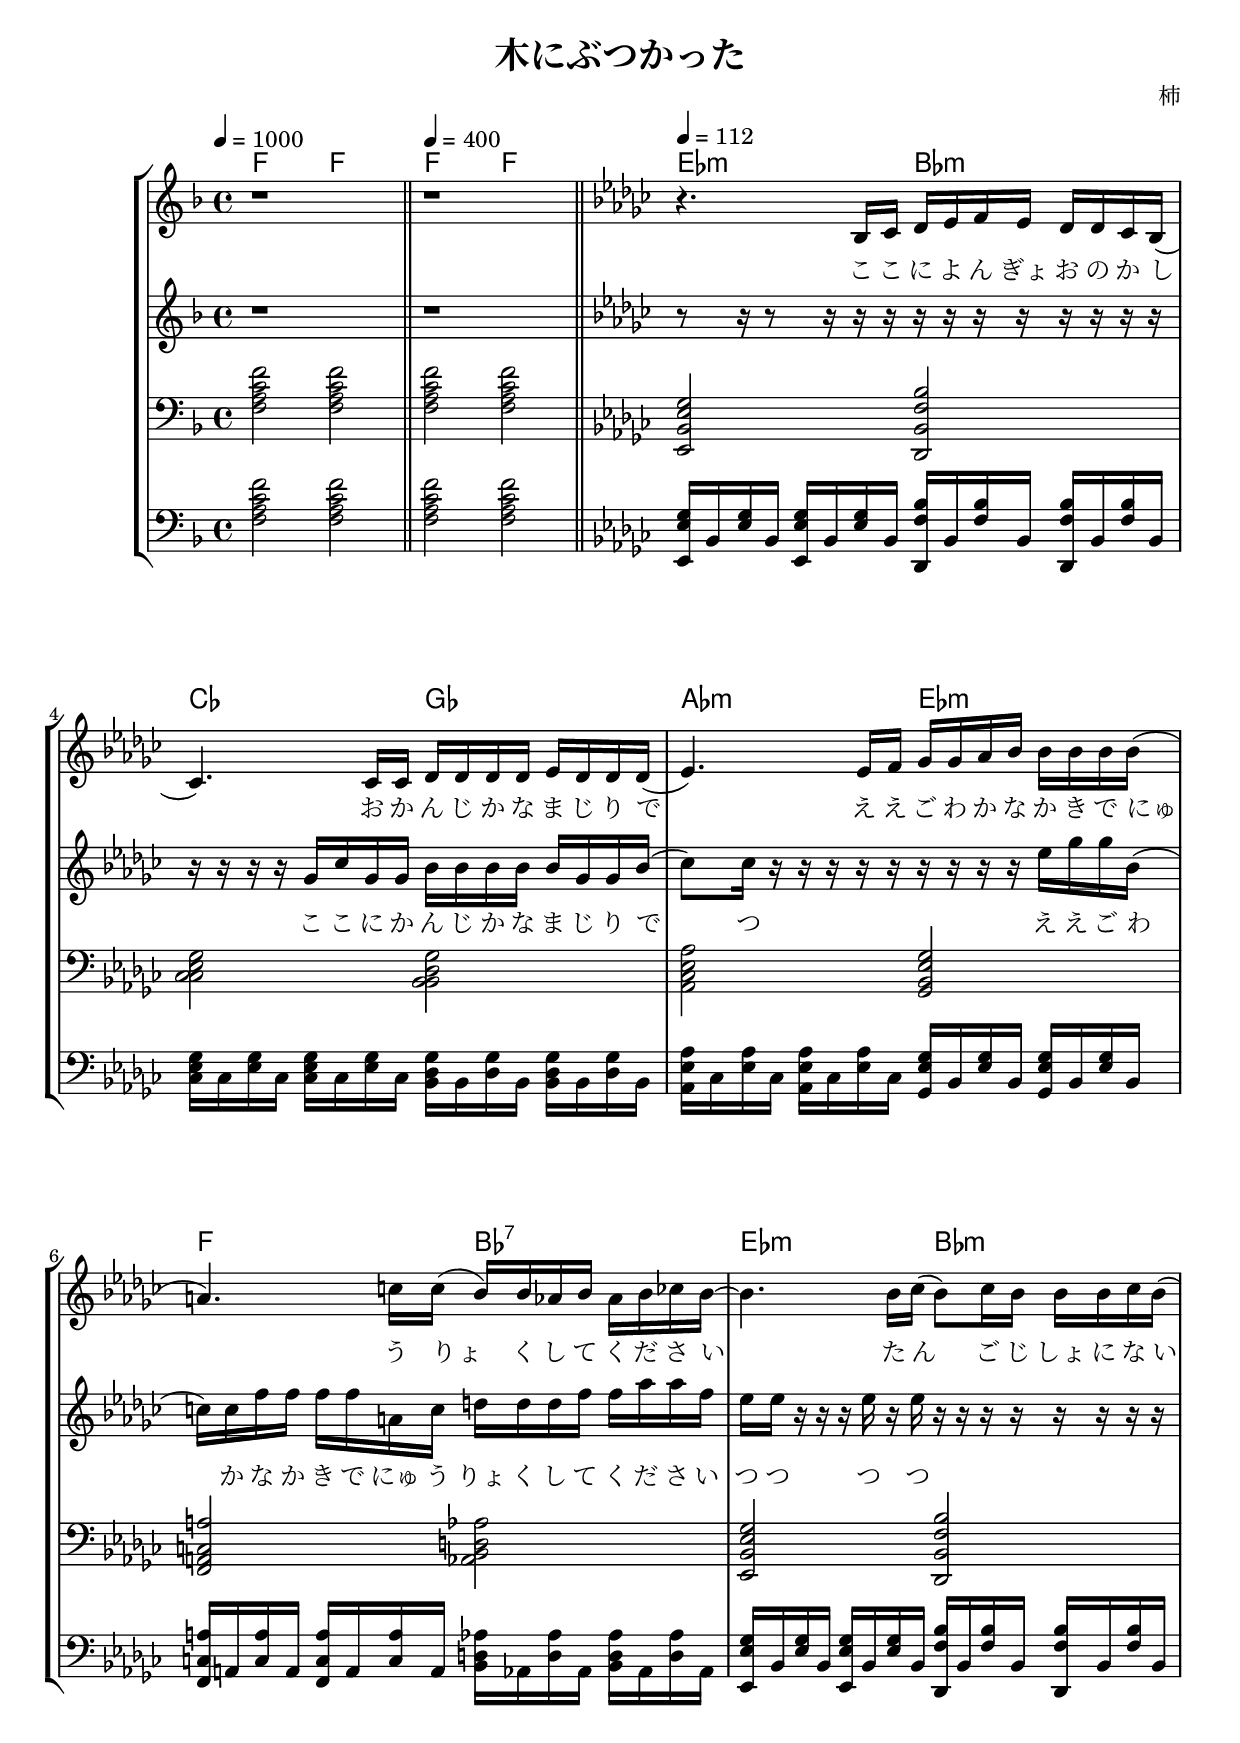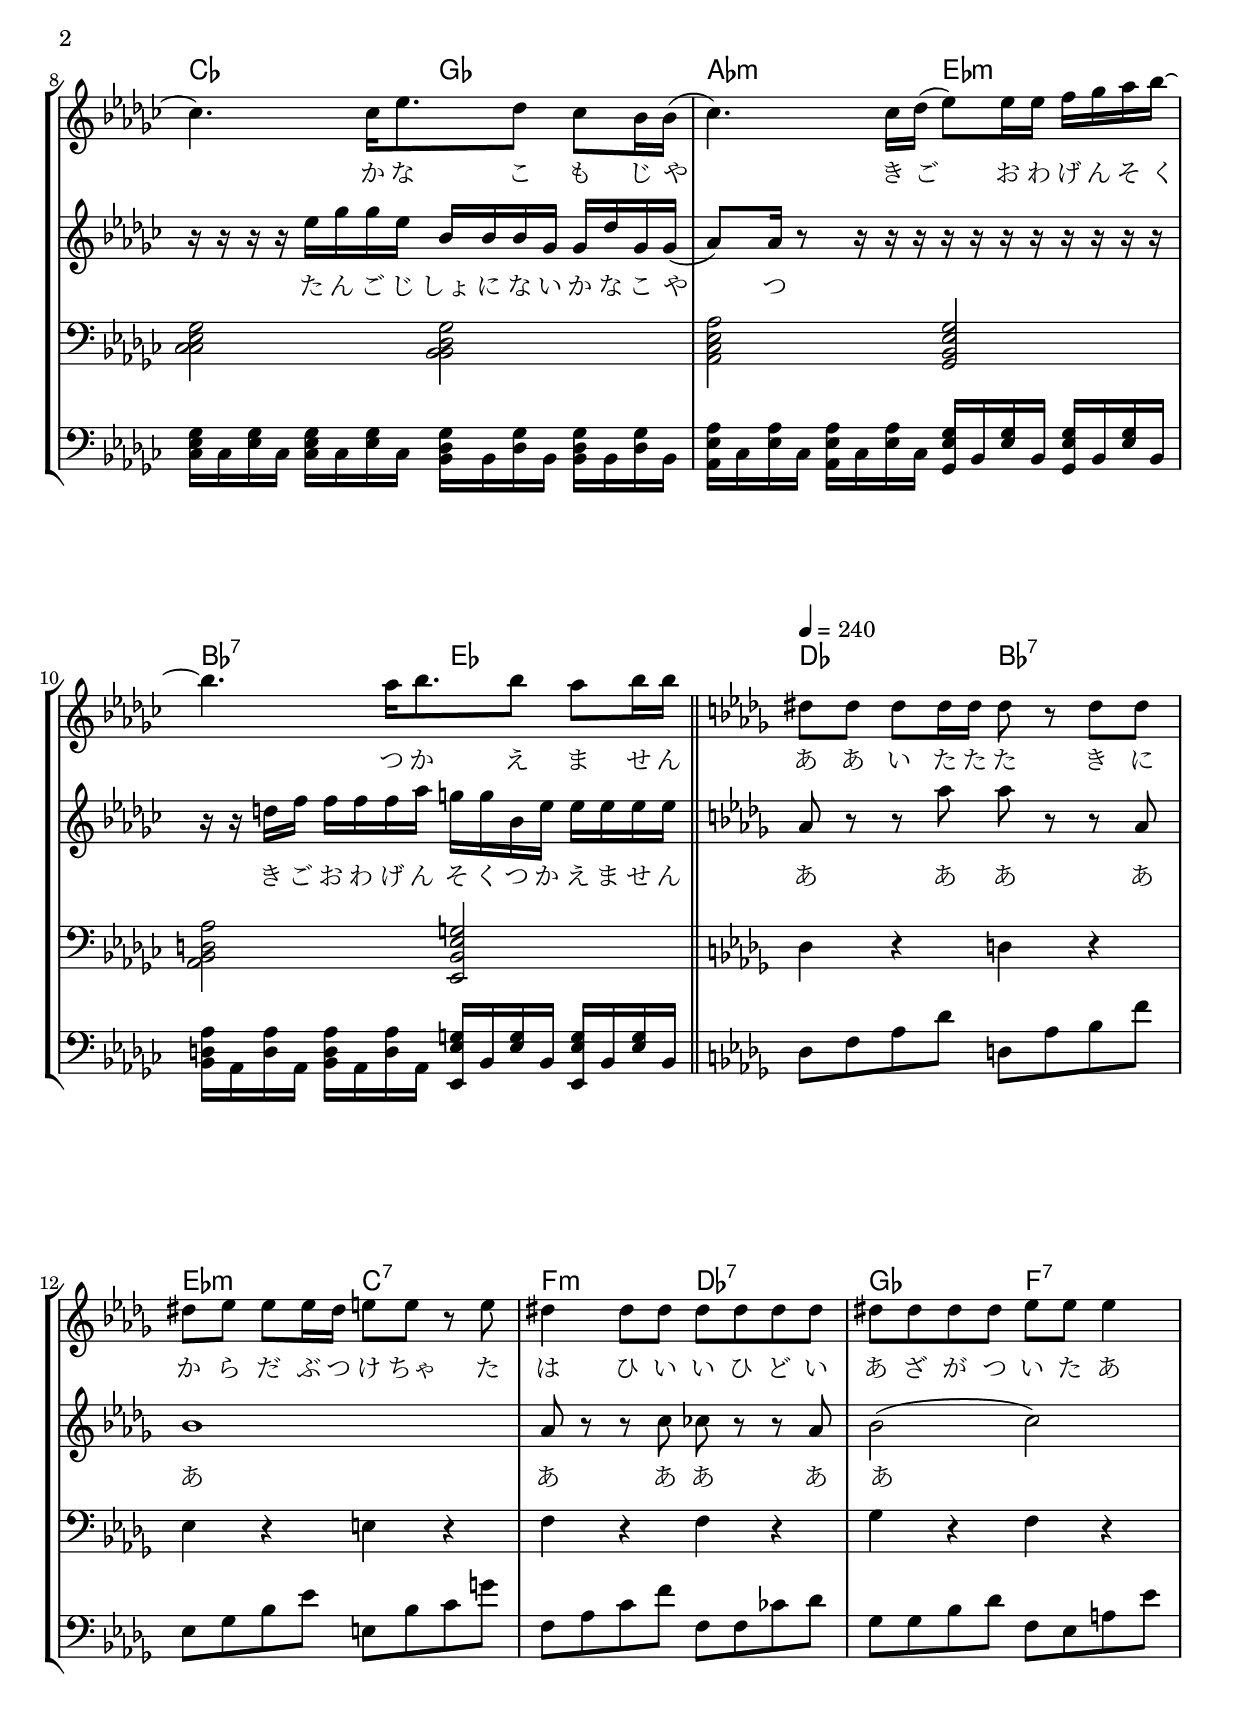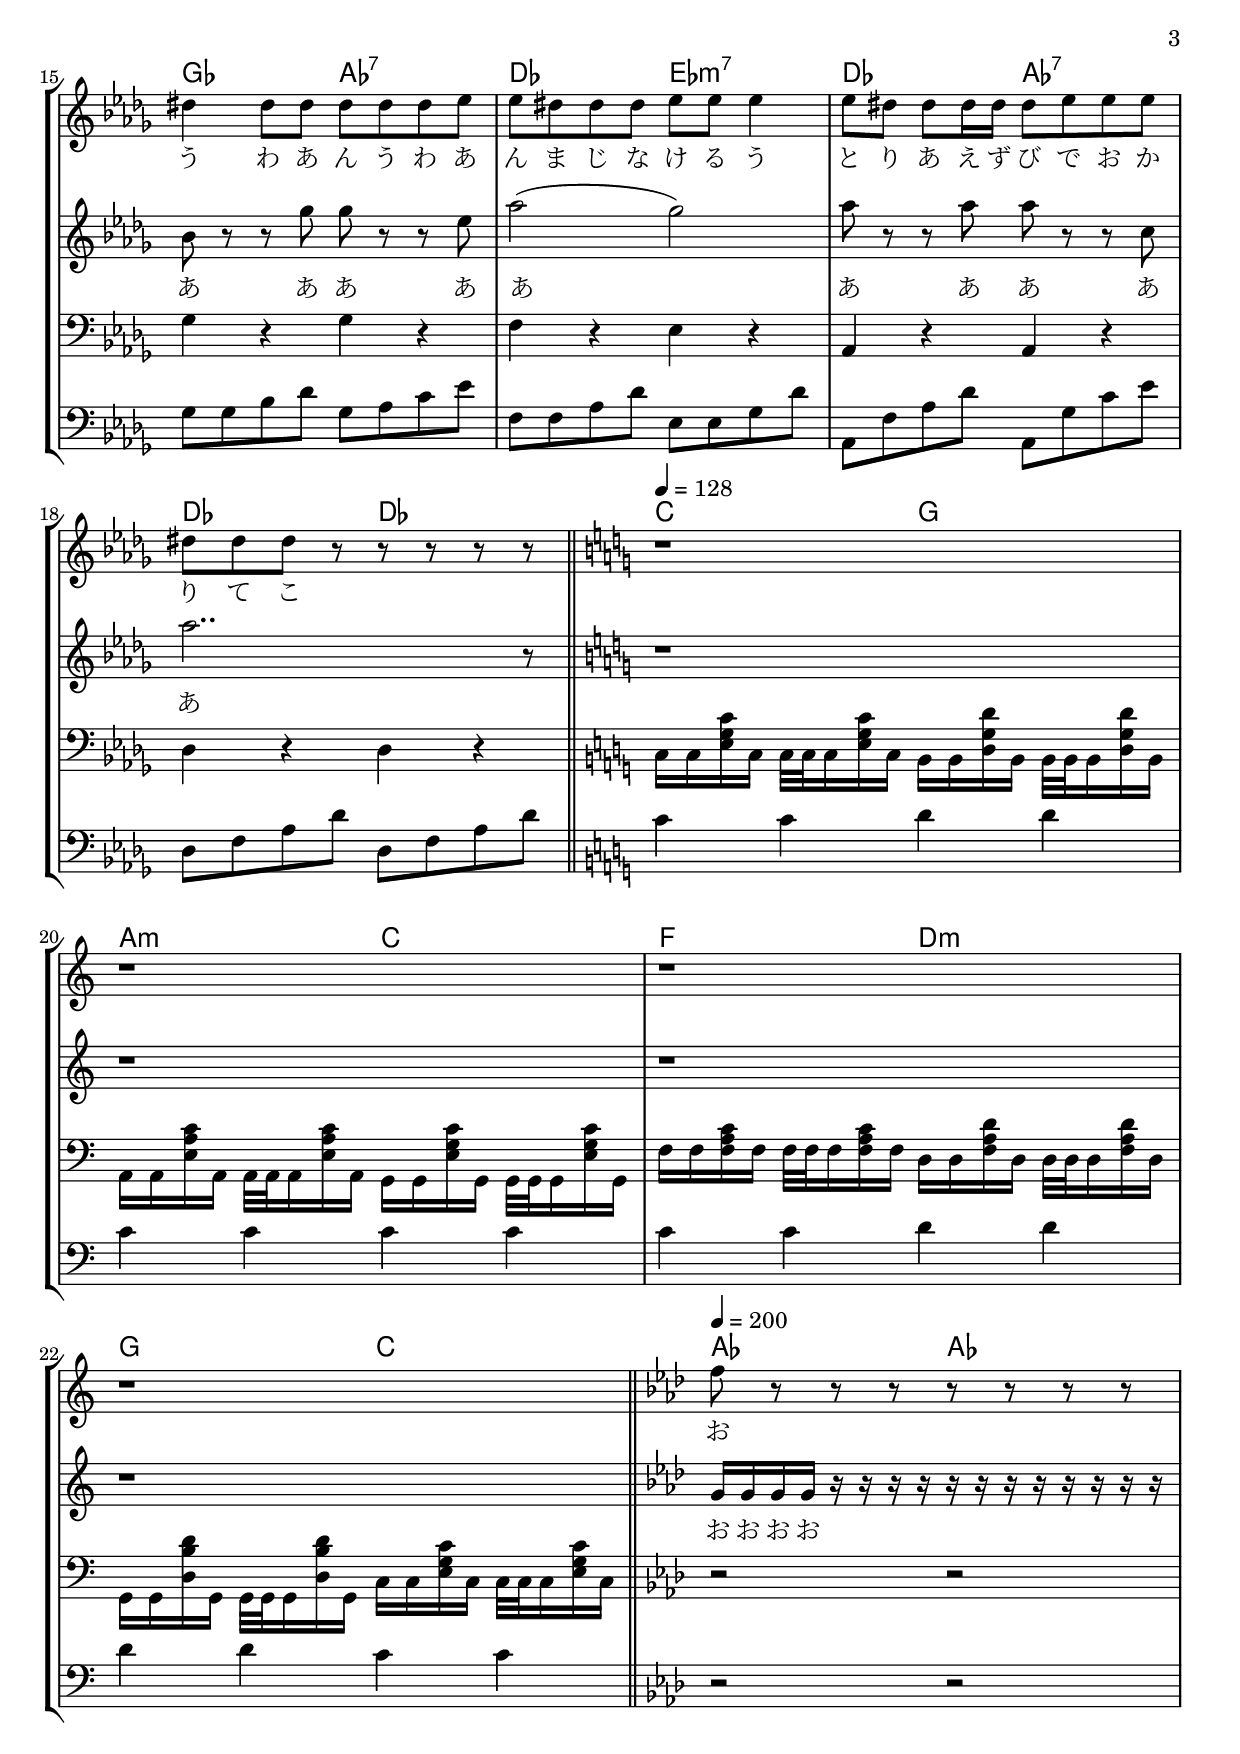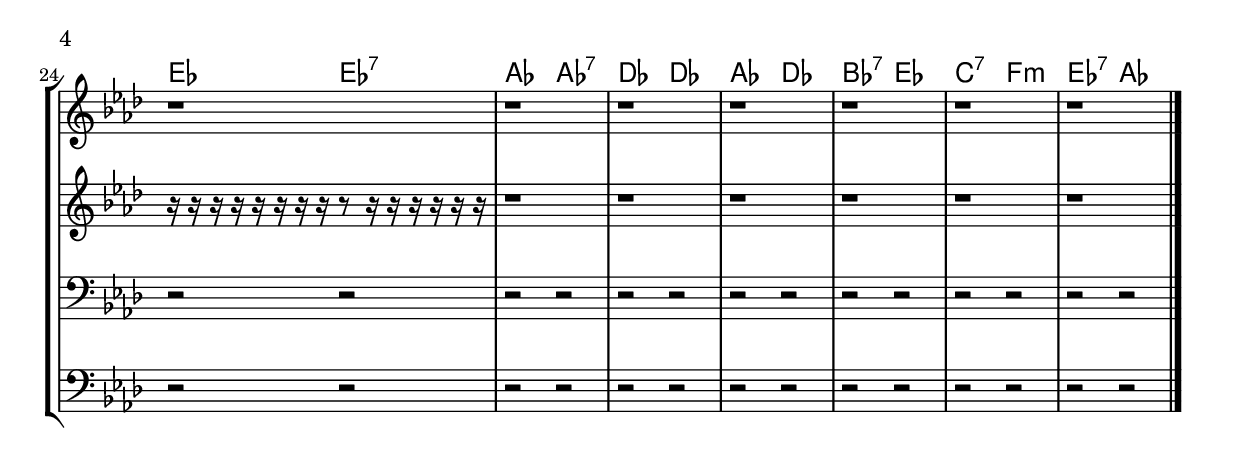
\version "2.12.1"

\header {
	title = \markup {木にぶつかった}
	composer = \markup \center-column {柿}
}

harmony = \chordmode {
	f2 f 

	f f 

	es:m bes:m ces ges as:m es:m f bes:7 es:m bes:m ces ges as:m es:m bes:7 es 

	des bes:7 es:m c:7 f:m des:7 ges f:7 ges as:7 des es:min7 des as:7 des des 

	c g a:m c f d:m g c 

	as as es es:7 as as:7 des des as des bes:7 es c:7 f:m es:7 as 
}

melody = {
	\key f \major
	\tempo 4 = 1000
	r1   
	\tempo 4 = 400
	r1   
	\set Staff.midiInstrument = #"String Ensemble 1"
		\key ges \major
	\tempo 4 = 112
r4. bes16  ces'16  des'16  es'16  f'16  es'16  des'16  des'16  ces'16  bes16 
	(ces'4.)  ces'16  ces'16  des'16  des'16  des'16  des'16  es'16  des'16  des'16  des'16 
	(es'4.)  es'16  f'16  ges'16  ges'16  as'16  bes'16  bes'16  bes'16  bes'16  bes'16 
	(a'4.)  c''16  c''16  (bes'16)  bes'16  as'16  bes'16  as'16  bes'16  ces''16  bes'16~ 
	bes'4.  bes'16  ces''16  (bes'8)  ces''16  bes'16  bes'16  bes'16  ces''16  bes'16 
	(ces''4.)  ces''16  es''8.  des''8  ces''8  bes'16  bes'16 
	(ces''4.)  ces''16  des''16  (es''8)  es''16  es''16  f''16  ges''16  as''16  bes''16~ 
	bes''4.  as''16  bes''8.  bes''8  as''8  bes''16  bes''16
	\set Staff.midiInstrument = #"mmi0.34"
		\key des \major
	\tempo 4 = 240
dis''8  dis''8  dis''8  dis''16  dis''16  dis''8  r8  dis''8  dis''8 
	dis''8  es''8  es''8  es''16  dis''16  e''8  e''8  r8  e''8 
	dis''4  dis''8  dis''8  dis''8  dis''8  dis''8  dis''8 
	dis''8  dis''8  dis''8  dis''8  es''8  es''8  es''4 
	dis''4  dis''8  dis''8  dis''8  dis''8  dis''8  es''8 
	es''8  dis''8  dis''8  dis''8  es''8  es''8  es''4 
	es''8  dis''8  dis''8  dis''16  dis''16  dis''8  es''8  es''8  es''8 
	dis''8  dis''8  dis''8  r8  r8  r8  r8  	r8 	\key c \major
	\tempo 4 = 128
	r1 | r1 | r1 | r1   
	\set Staff.midiInstrument = #"mmi0.52"
		\key as \major
	\tempo 4 = 200
f''8  r8  r8  r8  r8  r8  r8  r8 
	r1
	r1 r1 r1 r1 r1 r1 	\bar "|."
}

words = \lyricmode {
	
	
	こ  こ  に  よ  ん  ぎょ  お  の  か  し  お  か  ん  じ  か  な  ま  じ  り  で  え  え  ご  わ  か  な  か  き  で  にゅ  う  りょ  く  し  て  く  だ  さ  い  た  ん  ご  じ  しょ  に  な  い  か  な  こ  も  じ  や  き  ご  お  わ  げ  ん  そ  く  つ  か  え  ま  せ  ん  
	あ  あ  い  た  た  た  き  に  か  ら  だ  ぶ  つ  け  ちゃ  た  は  ひ  い  い  ひ  ど  い  あ  ざ  が  つ  い  た  あ  う  わ  あ  ん  う  わ  あ  ん  ま  じ  な  け  る  う  と  り  あ  え  ず  び  で  お  か  り  て  こ  
	
	お  
}

secondmelody = {
	\key f \major
	\tempo 4 = 1000
	r1   
	\tempo 4 = 400
	r1   
	\set Staff.midiInstrument = #"Music box"
		\key ges \major
	\tempo 4 = 112
r8 r16  r8  r16  r16  r16  r16  r16  r16  r16  r16  r16  r16  r16 
	r16  r16  r16  r16  ges'16  ces''16  ges'16  ges'16  bes'16  bes'16  bes'16  bes'16  bes'16  ges'16  ges'16  bes'16 
	(ces''8)  ces''16  r16  r16  r16  r16  r16  r16  r16  r16  r16  es''16  ges''16  ges''16  bes'16 
	(c''16)  c''16  f''16  f''16  f''16  f''16  a'16  c''16  d''16  d''16  d''16  f''16  f''16  as''16  as''16  f''16 
	es''16  es''16  r16  r16  r16  es''16  r16  es''16  r16  r16  r16  r16  r16  r16  r16  r16 
	r16  r16  r16  r16  es''16  ges''16  ges''16  es''16  bes'16  bes'16  bes'16  ges'16  ges'16  des''16  ges'16  ges'16 
	(as'8)  as'16  r8  r16  r16  r16  r16  r16  r16  r16  r16  r16  r16  r16 
	r16  r16  d''16  f''16  f''16  f''16  f''16  as''16  g''16  g''16  bes'16  es''16  es''16  es''16  es''16  es''16
	\set Staff.midiInstrument = #"Recorder"
		\key des \major
	\tempo 4 = 240
as'8  r8  r8  as''8  as''8  r8  r8  as'8 
	bes'1 
	as'8  r8  r8  c''8  ces''8  r8  r8  as'8 
	bes'2  (c''2) 
	bes'8  r8  r8  ges''8  ges''8  r8  r8  es''8 
	as''2  (ges''2) 
	as''8  r8  r8  as''8  as''8  r8  r8  c''8 
	as''2..  	r8 	\key c \major
	\tempo 4 = 128
	r1 | r1 | r1 | r1   
	\set Staff.midiInstrument = #"fss0.6"
		\key as \major
	\tempo 4 = 200
g'16  g'16  g'16  g'16  r16  r16  r16  r16  r16  r16  r16  r16  r16  r16  r16  r16 
	r16  r16  r16  r16  r16  r16  r16  r16  r8  r16  r16  r16  r16  r16  r16
	r1 r1 r1 r1 r1 r1 	\bar "|."
}

secondwords = \lyricmode {
	
	
	こ  こ  に  か  ん  じ  か  な  ま  じ  り  で  つ  え  え  ご  わ  か  な  か  き  で  にゅ  う  りょ  く  し  て  く  だ  さ  い  つ  つ  つ  つ  た  ん  ご  じ  しょ  に  な  い  か  な  こ  や  つ  き  ご  お  わ  げ  ん  そ  く  つ  か  え  ま  せ  ん  
	あ  あ  あ  あ  あ  あ  あ  あ  あ  あ  あ  あ  あ  あ  あ  あ  あ  あ  あ  あ  
	
	お  お  お  お  
}

tempochange = {
	\tempo 4 = 1000
	r1 \bar "||"
	\tempo 4 = 400
	r1 \bar "||"
	\tempo 4 = 112
	r1 | r1 | r1 | r1 | r1 | r1 | r1 | r1 \bar "||"
	\tempo 4 = 240
	r1 | r1 | r1 | r1 | r1 | r1 | r1 | r1 \bar "||"
	\tempo 4 = 128
	r1 | r1 | r1 | r1 \bar "||"
	\tempo 4 = 200
	r1 | r1 | r1 | r1 | r1 | r1 | r1 | r1 \bar "|."
}

mainacc = {
	\clef bass
	\set Staff.midiInstrument = #"Gunshot"
	\key f \major
	\tempo 4 = 1000
	<f a c' f'>2
	<f a c' f'>2
	\bar "||"

	\set Staff.midiInstrument = #"Bird Tweet"
	\tempo 4 = 400
	<f a c' f'>2
	<f a c' f'>2
	\bar "||"

	\set Staff.midiInstrument = #"FX 2 (soundtrack)"
	\key ges \major
	\tempo 4 = 112
	<es, bes, es ges>2
	<des, bes, f bes>2
	<ces ces es ges>2
	<bes, bes, des ges>2
	<as, ces es as>2
	<ges, bes, es ges>2
	<f, a, c a>2
	<bes, as, d as>2
	<es, bes, es ges>2
	<des, bes, f bes>2
	<ces ces es ges>2
	<bes, bes, des ges>2
	<as, ces es as>2
	<ges, bes, es ges>2
	<bes, as, d as>2
	<es, bes, es g>2
	\bar "||"

	\set Staff.midiInstrument = #"Melodic Tom"
	\key des \major
	\tempo 4 = 240
	des4 r4
	d4 r4
	es4 r4
	e4 r4
	f4 r4
	f4 r4
	ges4 r4
	f4 r4
	ges4 r4
	ges4 r4
	f4 r4
	es4 r4
	as,4 r4
	as,4 r4
	des4 r4
	des4 r4
	\bar "||"

	\set Staff.midiInstrument = #"Distorted Guitar"
	\key c \major
	\tempo 4 = 128
	c16 c16 <e g c'>16 c16   c32 c32 c16 <e g c'>16 c16
	b,16 b,16 <d g d'>16 b,16   b,32 b,32 b,16 <d g d'>16 b,16
	a,16 a,16 <e a c'>16 a,16   a,32 a,32 a,16 <e a c'>16 a,16
	g,16 g,16 <e g c'>16 g,16   g,32 g,32 g,16 <e g c'>16 g,16
	f16 f16 <f a c'>16 f16   f32 f32 f16 <f a c'>16 f16
	d16 d16 <f a d'>16 d16   d32 d32 d16 <f a d'>16 d16
	g,16 g,16 <d b d'>16 g,16   g,32 g,32 g,16 <d b d'>16 g,16
	c16 c16 <e g c'>16 c16   c32 c32 c16 <e g c'>16 c16
	\bar "||"

	\set Staff.midiInstrument = #"Distorted Guitar"
	\key as \major
	\tempo 4 = 200
	r2
	r2
	r2
	r2
	r2
	r2
	r2
	r2
	r2
	r2
	r2
	r2
	r2
	r2
	r2
	r2
	\bar "|."
}

subacc = {
	\clef bass
	\set Staff.midiInstrument = #"Seashore"
	\key f \major
	\tempo 4 = 1000
	<f a c' f'>2
	<f a c' f'>2
	\bar "||"

	\set Staff.midiInstrument = #"Seashore"
	\tempo 4 = 400
	<f a c' f'>2
	<f a c' f'>2
	\bar "||"

	\set Staff.midiInstrument = #"FX 4 (atmosphere)"
	\key ges \major
	\tempo 4 = 112
	<es, es ges>16 bes,16 <es ges>16 bes,16   <es, es ges>16 bes,16 <es ges>16 bes,16
	<des, f bes>16 bes,16 <f bes>16 bes,16   <des, f bes>16 bes,16 <f bes>16 bes,16
	<ces es ges>16 ces16 <es ges>16 ces16   <ces es ges>16 ces16 <es ges>16 ces16
	<bes, des ges>16 bes,16 <des ges>16 bes,16   <bes, des ges>16 bes,16 <des ges>16 bes,16
	<as, es as>16 ces16 <es as>16 ces16   <as, es as>16 ces16 <es as>16 ces16
	<ges, es ges>16 bes,16 <es ges>16 bes,16   <ges, es ges>16 bes,16 <es ges>16 bes,16
	<f, c a>16 a,16 <c a>16 a,16   <f, c a>16 a,16 <c a>16 a,16
	<bes, d as>16 as,16 <d as>16 as,16   <bes, d as>16 as,16 <d as>16 as,16
	<es, es ges>16 bes,16 <es ges>16 bes,16   <es, es ges>16 bes,16 <es ges>16 bes,16
	<des, f bes>16 bes,16 <f bes>16 bes,16   <des, f bes>16 bes,16 <f bes>16 bes,16
	<ces es ges>16 ces16 <es ges>16 ces16   <ces es ges>16 ces16 <es ges>16 ces16
	<bes, des ges>16 bes,16 <des ges>16 bes,16   <bes, des ges>16 bes,16 <des ges>16 bes,16
	<as, es as>16 ces16 <es as>16 ces16   <as, es as>16 ces16 <es as>16 ces16
	<ges, es ges>16 bes,16 <es ges>16 bes,16   <ges, es ges>16 bes,16 <es ges>16 bes,16
	<bes, d as>16 as,16 <d as>16 as,16   <bes, d as>16 as,16 <d as>16 as,16
	<es, es g>16 bes,16 <es g>16 bes,16   <es, es g>16 bes,16 <es g>16 bes,16
	\bar "||"

	\set Staff.midiInstrument = #"Timpani"
	\key des \major
	\tempo 4 = 240
	des8 f8 as8 des'8
	d8 as8 bes8 f'8
	es8 ges8 bes8 es'8
	e8 bes8 c'8 g'8
	f8 as8 c'8 f'8
	f8 f8 ces'8 des'8
	ges8 ges8 bes8 des'8
	f8 es8 a8 es'8
	ges8 ges8 bes8 des'8
	ges8 as8 c'8 es'8
	f8 f8 as8 des'8
	es8 es8 ges8 des'8
	as,8 f8 as8 des'8
	as,8 ges8 c'8 es'8
	des8 f8 as8 des'8
	des8 f8 as8 des'8
	\bar "||"

	\set Staff.midiInstrument = #"Gunshot"
	\key c \major
	\tempo 4 = 128
	c'4 c'4
	d'4 d'4
	c'4 c'4
	c'4 c'4
	c'4 c'4
	d'4 d'4
	d'4 d'4
	c'4 c'4
	\bar "||"

	\set Staff.midiInstrument = #"Gunshot"
	\key as \major
	\tempo 4 = 200
	r2
	r2
	r2
	r2
	r2
	r2
	r2
	r2
	r2
	r2
	r2
	r2
	r2
	r2
	r2
	r2
	\bar "|."
}

percA = {
	\drummode {
	r1 \bar "||"
	r1 \bar "||"
	r8 cymr16 cymr16 cymr8 cymr16 cymr16 cymr8 cymr16 cymr16 cymr8 cymr8  |cymr8 cymr16 cymr16 cymr8 cymr16 cymr16 cymr8 cymr16 cymr16 cymr8 cymr8  |cymr8 cymr16 cymr16 cymr8 cymr16 cymr16 cymr8 cymr16 cymr16 cymr8 cymr16 cymr16  |cymr8 cymr16 cymr16 cymr8 cymr16 cymr16 cymr8 cymr16 cymr16 cymr8 cymr8  |r8 cymr16 cymr16 cymr8 cymr16 cymr16 cymr8 cymr16 cymr16 cymr8 cymr8  |cymr8 cymr16 cymr16 cymr8 cymr16 cymr16 cymr8 cymr16 cymr16 cymr8 cymr8  |cymr8 cymr16 cymr16 cymr8 cymr16 cymr16 cymr8 cymr16 cymr16 cymr8 cymr16 cymr16  |cymr8 cymr16 cymr16 cymr8 cymr16 cymr16 cymr8 cymr16 cymr16 cymr8 cymr8  \bar "||"
	r1 |r1 |r1 |r1 |r1 |r1 |r1 |r1 \bar "||"
	r1  |hh4 hh4 hh4 hh4  |r1  |hh4 hh4 hh2  \bar "||"
	r1 |r1 |r1 |r1 |r1 |r1 |r1 |r1 \bar "|."
	}
}

percB = {
	\drummode {
	r1 \bar "||"
	r1 \bar "||"
	r4 sn2 sn4  |r4 sn8 sn4. sn4  |r4 sn2 sn4  |r4 sn8 sn4. sn4  |r4 sn2 sn4  |r4 sn8 sn4. sn4  |r4 sn2 sn4  |r4 sn2 sn8 sn16 sn16  \bar "||"
	r1 |r1 |r1 |r1 |r1 |r1 |r1 |r1 \bar "||"
	sn4 sn4 sn4 sn4  |r4 sn2 sn8. sn16  |sn4 sn4 sn4 sn4  |r4 sn4 r16 sn16 sn16 sn16 sn16 sn16 sn16 sn16  \bar "||"
	r1 |r1 |r1 |r1 |r1 |r1 |r1 |r1 \bar "|."
	}
}

percC = {
	\drummode {
	r1 \bar "||"
	r1 \bar "||"
	bd8. bd16 bd8. bd16 bd8. bd16 bd8. bd16  |bd8. bd16 bd8. bd16 bd8. bd16 bd4  |bd8. bd16 bd8. bd16 bd8. bd16 bd8. bd16  |bd8. bd16 bd8. bd16 bd8. bd16 bd4  |bd8. bd16 bd8. bd16 bd8. bd16 bd8. bd16  |bd8. bd16 bd8. bd16 bd8. bd16 bd4  |bd8. bd16 bd8. bd16 bd8. bd16 bd8. bd16  |bd8. bd16 bd8. bd16 bd8. bd16 bd8. bd16  \bar "||"
	r1 |r1 |r1 |r1 |r1 |r1 |r1 |r1 \bar "||"
	bd16 bd16 bd16 bd16 bd16 bd16 bd16 bd16 bd16 bd16 bd16 bd16 bd16 bd16 bd16 bd16  |bd8 bd8 bd8 bd8 bd8 bd8 bd8 bd8  |bd16 bd16 bd16 bd16 bd16 bd16 bd16 bd16 bd16 bd16 bd16 bd16 bd16 bd16 bd16 bd16  |bd8 bd8 bd8 bd8 bd8 bd8 bd8 bd8  \bar "||"
	r1 |r1 |r1 |r1 |r1 |r1 |r1 |r1 \bar "|."
	}
}

percD = {
	\drummode {
	r1 \bar "||"
	r1 \bar "||"
	r1  |r2 r16 tommh4. r16  |r1  |r2 r16 tommh4. r16  |r1  |r2 r16 tommh4. r16  |r1  |r4. tommh2 r8  \bar "||"
	r1 |r1 |r1 |r1 |r1 |r1 |r1 |r1 \bar "||"
	r1  |r8 hho4 hho4 hho4 hho8  |r1  |r8 hho4 hho2 r8  \bar "||"
	r1 |r1 |r1 |r1 |r1 |r1 |r1 |r1 \bar "|."
	}
}

percE = {
	\drummode {
	r1 \bar "||"
	r1 \bar "||"
	r1  |r2. r8 toml8  |r1  |r2. r8 toml8  |r1  |r2. r8 toml8  |r1  |r2 r16 toml4. r16  \bar "||"
	r1 |r1 |r1 |r1 |r1 |r1 |r1 |r1 \bar "||"
	cymc4 cymc4 cymc4 cymc4  |r1 |cymc4 cymc4 cymc4 cymc4  |r1 \bar "||"
	r1 |r1 |r1 |r1 |r1 |r1 |r1 |r1 \bar "|."
	}
}

percF = {
	\drummode {
	r1 \bar "||"
	r1 \bar "||"
	cymc1  |r1 |r1 |r1 |cymc1  |r1 |r1 |r1 \bar "||"
	r1 | r1 | r1 | r1 | r1 | r1 | r1 | r1 \bar "||"
	r8 tommh2 tommh8. tommh16 tommh8  |r1 |r8 tommh2 tommh8. tommh16 tommh8  |r1 \bar "||"
	r1 | r1 | r1 | r1 | r1 | r1 | r1 | r1 \bar "|."
	}
}

percG = {
	\drummode {
	r1 \bar "||"
	r1 \bar "||"
	r1 | r1 | r1 | r1 | r1 | r1 | r1 | r1 \bar "||"
	r1 | r1 | r1 | r1 | r1 | r1 | r1 | r1 \bar "||"
	r4. toml16 toml2 toml16  |r1 |r4. toml16 toml2 toml16  |r1 \bar "||"
	r1 | r1 | r1 | r1 | r1 | r1 | r1 | r1 \bar "|."
	}
}

\score {
	<<
		\new StaffGroup <<
			\new ChordNames {\harmony}
			\new Voice = "melody" {\melody}
			\new Lyrics \lyricsto "melody" \words
			\new Voice = "secondmelody" {\secondmelody}
			\new Lyrics \lyricsto "secondmelody" \secondwords
			\new Staff = "mainacc" {\mainacc}
			\new Staff = "subacc" {\subacc}
		>>
	>>
	\layout { }
}
